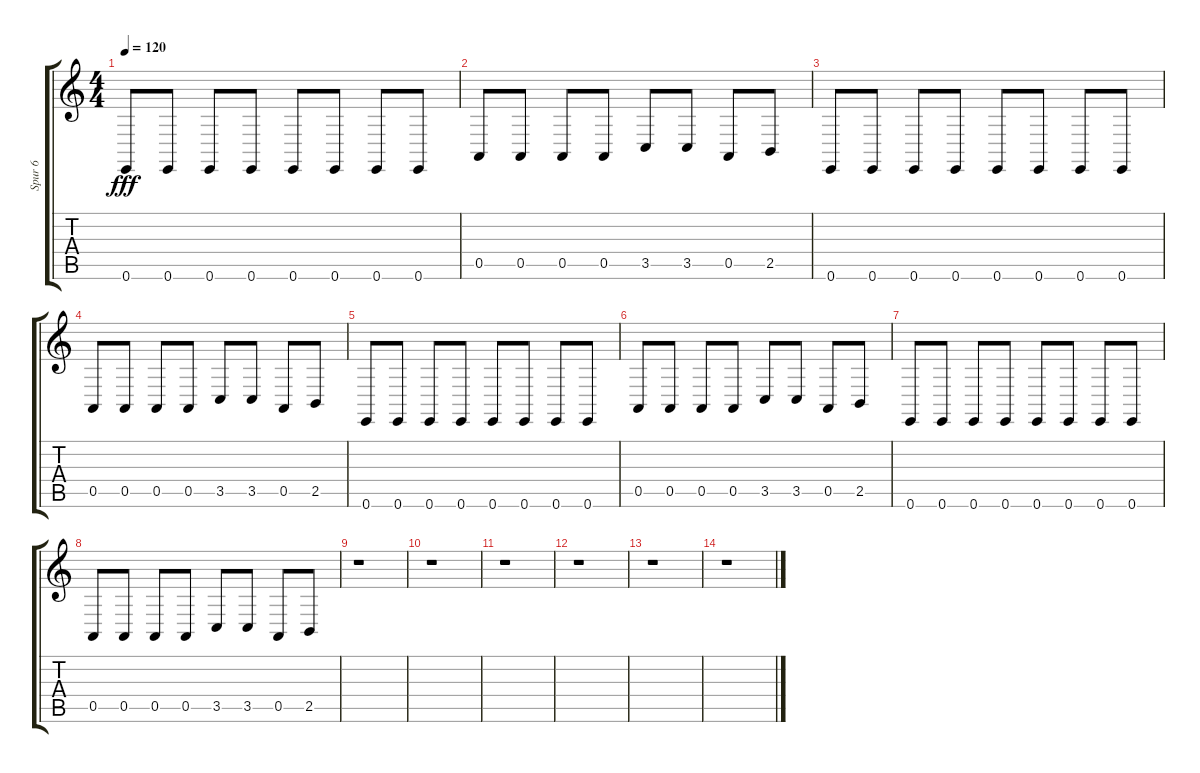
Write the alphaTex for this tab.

\track ("Spur 6" "Spur 6") {instrument percussiveorgan}
\staff {score tabs}
\tuning (E4 B3 G3 D3 A2 E2) {hide}
\ts (4 4)
\tempo 120
\clef g2
\ks c
0.6.8{dy fff} 0.6.8 0.6.8 0.6.8 0.6.8 0.6.8 0.6.8 0.6.8 |
0.5.8 0.5.8 0.5.8 0.5.8 3.5.8 3.5.8 0.5.8 2.5.8 |
0.6.8 0.6.8 0.6.8 0.6.8 0.6.8 0.6.8 0.6.8 0.6.8 |
0.5.8 0.5.8 0.5.8 0.5.8 3.5.8 3.5.8 0.5.8 2.5.8 |
0.6.8 0.6.8 0.6.8 0.6.8 0.6.8 0.6.8 0.6.8 0.6.8 |
0.5.8 0.5.8 0.5.8 0.5.8 3.5.8 3.5.8 0.5.8 2.5.8 |
0.6.8 0.6.8 0.6.8 0.6.8 0.6.8 0.6.8 0.6.8 0.6.8 |
0.5.8 0.5.8 0.5.8 0.5.8 3.5.8 3.5.8 0.5.8 2.5.8 |
r.1 |
r.1 |
r.1 |
r.1 |
r.1 |
r.1
